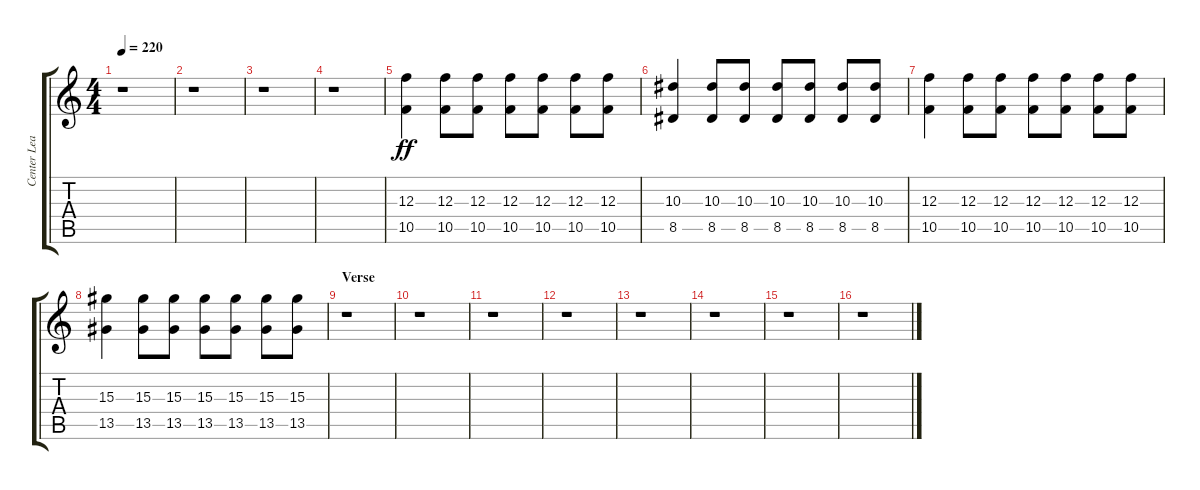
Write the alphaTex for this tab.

\track ("Center Lead 1" "Center Lea") {instrument overdrivenguitar}
\staff {score tabs}
\tuning (D4 A3 F3 C3 G2 C2) {hide}
\ts (4 4)
\tempo 220
\clef g2
\ks aminor
r.1{dy ff} |
r.1 |
r.1 |
r.1 |
(12.3 10.5).4 (12.3 10.5).8 (12.3 10.5).8 (12.3 10.5).8 (12.3 10.5).8 (12.3 10.5).8 (12.3 10.5).8 |
(10.3 8.5).4 (10.3 8.5).8 (10.3 8.5).8 (10.3 8.5).8 (10.3 8.5).8 (10.3 8.5).8 (10.3 8.5).8 |
(12.3 10.5).4 (12.3 10.5).8 (12.3 10.5).8 (12.3 10.5).8 (12.3 10.5).8 (12.3 10.5).8 (12.3 10.5).8 |
(15.3 13.5).4 (15.3 13.5).8 (15.3 13.5).8 (15.3 13.5).8 (15.3 13.5).8 (15.3 13.5).8 (15.3 13.5).8 |
\section ("" "Verse")
r.1 |
r.1 |
r.1 |
r.1 |
r.1 |
r.1 |
r.1 |
r.1
